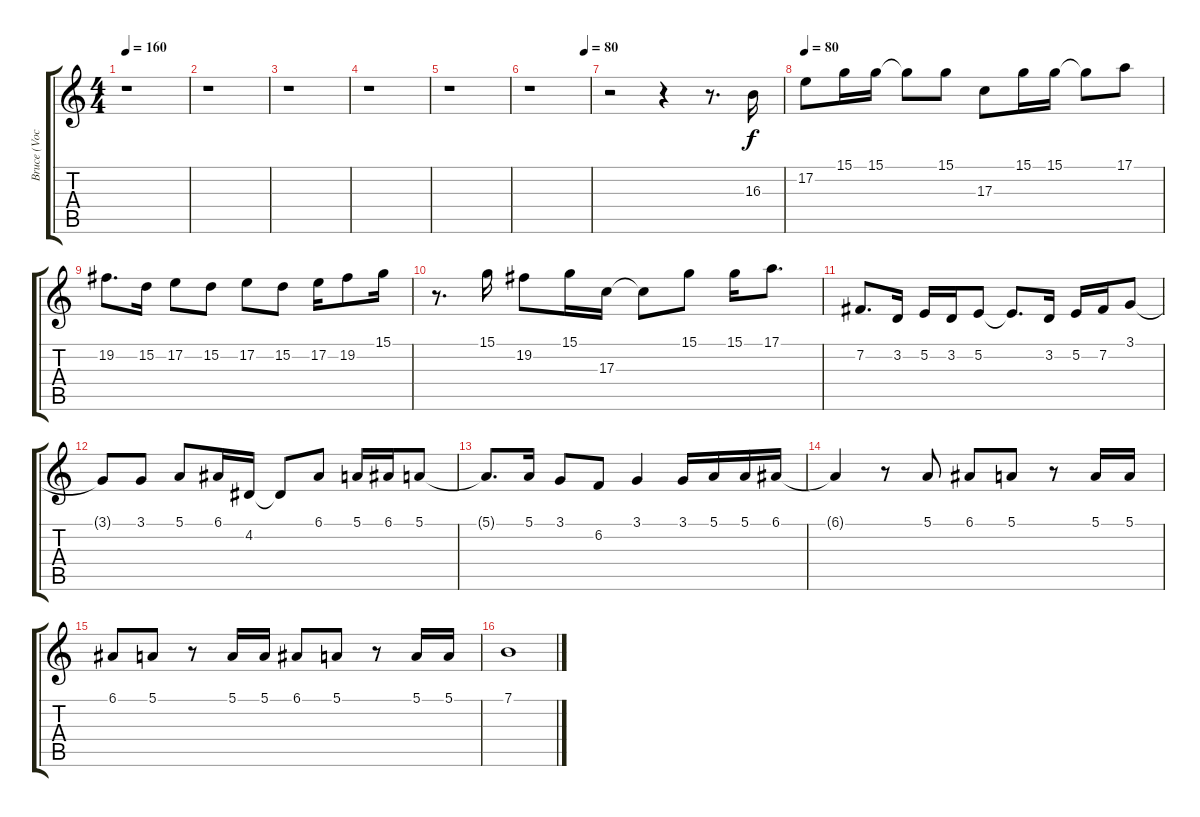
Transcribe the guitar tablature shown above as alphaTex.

\track ("Bruce (Vocals)" "Bruce (Voc") {instrument cello}
\staff {score tabs}
\tuning (E4 B3 G3 D3 A2 E2) {hide}
\ts (4 4)
\tempo 160
\clef g2
\ks c
r.1{dy f} |
r.1 |
r.1 |
r.1 |
r.1 |
\tempo (80 0.9166666666666666)
r.1 |
r.2 r.4 r.8{d} 16.3.16 |
\tempo 80
17.2.8 15.1.16 15.1.16 15.1{t}.8 15.1.8 17.3.8 15.1.16 15.1.16 15.1{t}.8 17.1.8 |
19.2.8{d} 15.2.16 17.2.8 15.2.8 17.2.8 15.2.8 17.2.16 19.2.8 15.1.16 |
r.8{d} 15.1.16 19.2.8 15.1.16 17.3.16 17.3{t}.8 15.1.8 15.1.16 17.1.8{d} |
7.2.8{d} 3.2.16 5.2.16 3.2.16 5.2.8 5.2{t}.8{d} 3.2.16 5.2.16 7.2.16 3.1.8 |
3.1{t}.8 3.1.8 5.1.8 6.1.16 4.2.16 4.2{t}.8 6.1.8 5.1.16 6.1.16 5.1.8 |
5.1{t}.8{d} 5.1.16 3.1.8 6.2.8 3.1.4 3.1.16 5.1.16 5.1.16 6.1.16 |
6.1{t}.4 r.8 5.1.8 6.1.8 5.1.8 r.8 5.1.16 5.1.16 |
6.1.8 5.1.8 r.8 5.1.16 5.1.16 6.1.8 5.1.8 r.8 5.1.16 5.1.16 |
7.1.1
